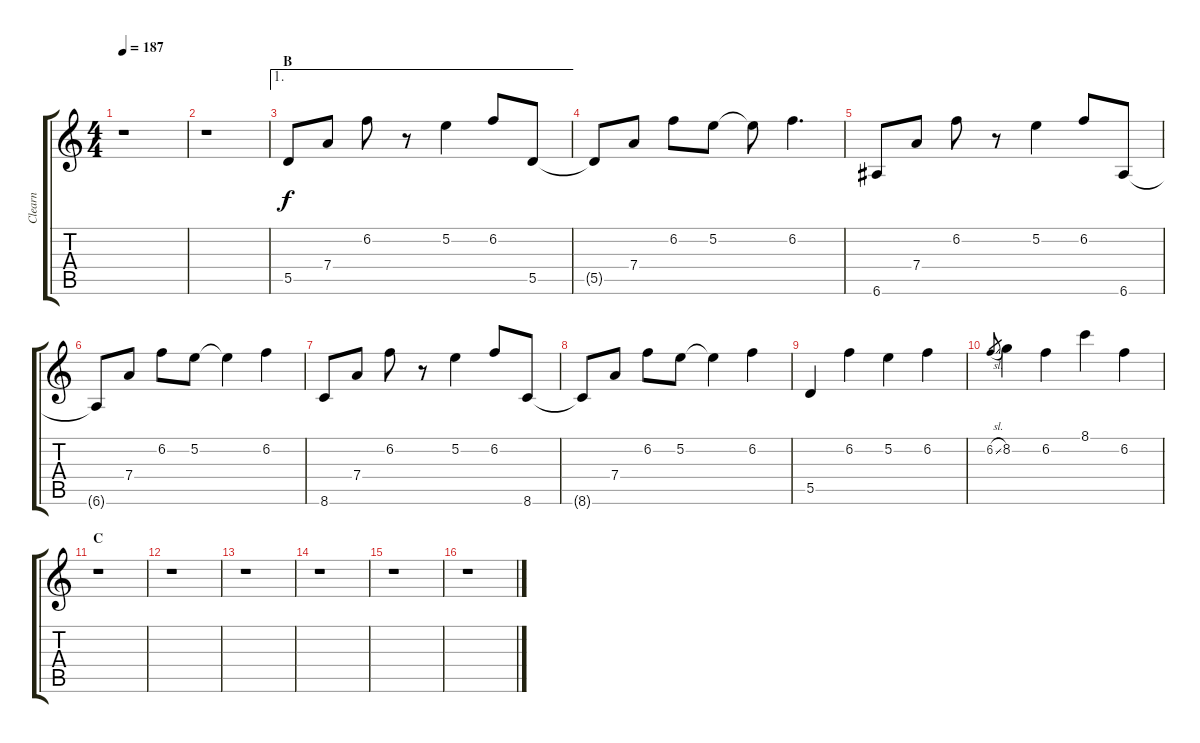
\track ("Clearn" "Clearn") {instrument electricguitarclean}
\staff {score tabs}
\tuning (E4 B3 G3 D3 A2 E2) {hide}
\ts (4 4)
\tempo 187
\clef g2
\ks c
r.1{dy f} |
r.1 |
\ae 1
\section ("" "B")
5.5.8 7.4.8 6.2.8 r.8 5.2.4 6.2.8 5.5.8 |
5.5{t}.8 7.4.8 6.2.8 5.2.8 5.2{t}.8 6.2.4{d} |
6.6.8 7.4.8 6.2.8 r.8 5.2.4 6.2.8 6.6.8 |
6.6{t}.8 7.4.8 6.2.8 5.2.8 5.2{t}.4 6.2.4 |
8.6.8 7.4.8 6.2.8 r.8 5.2.4 6.2.8 8.6.8 |
8.6{t}.8 7.4.8 6.2.8 5.2.8 5.2{t}.4 6.2.4 |
5.5.4 6.2.4 5.2.4 6.2.4 |
6.2{sl}.8{gr} 8.2.4 6.2.4 8.1.4 6.2.4 |
\section ("" "C")
r.1 |
r.1 |
r.1 |
r.1 |
r.1 |
r.1
